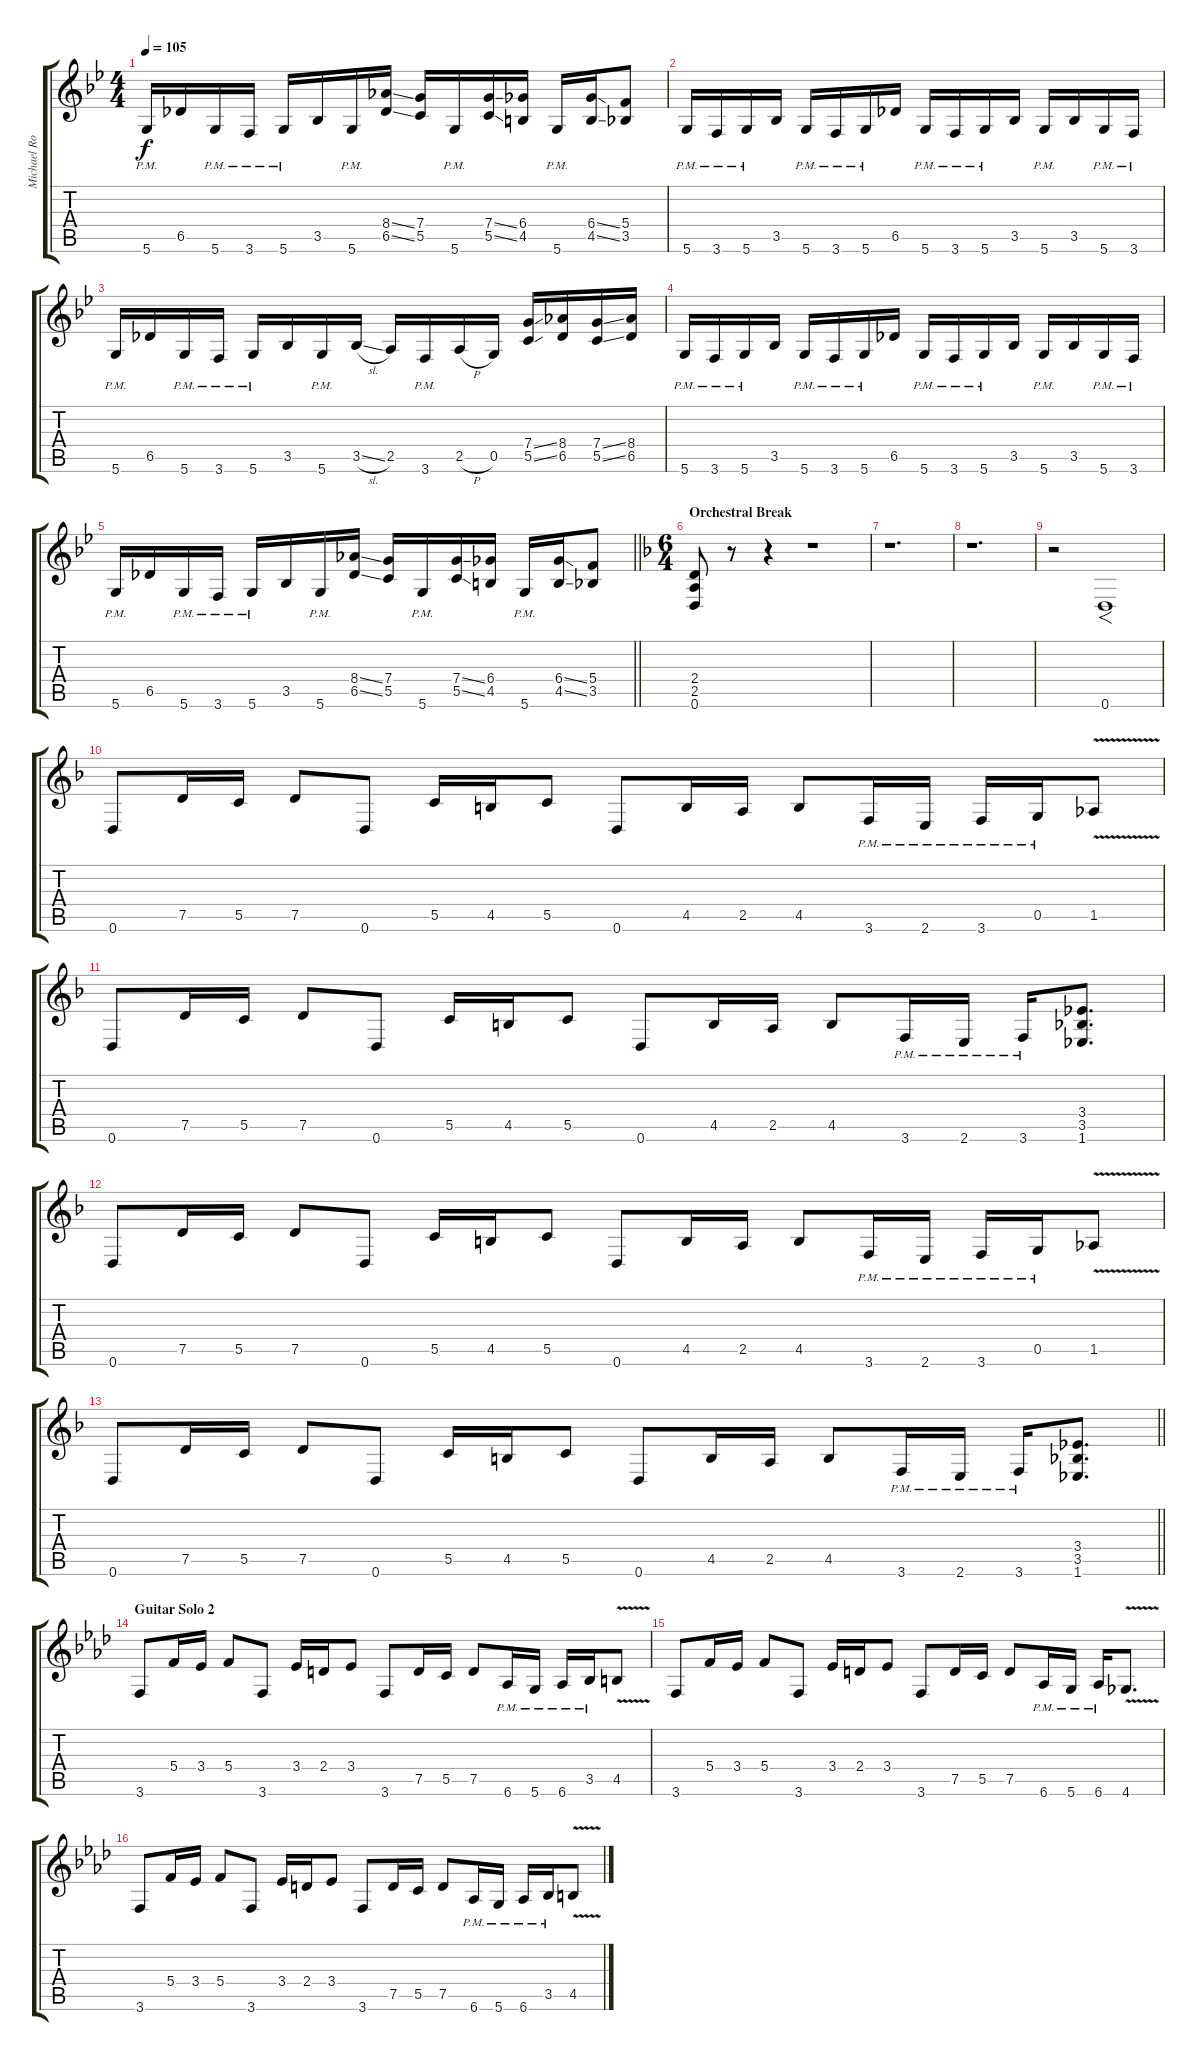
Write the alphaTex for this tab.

\track ("Michael Romeo Gtr. L" "Michael Ro") {instrument distortionguitar}
\staff {score tabs}
\tuning (D4 A3 F3 C3 G2 D2) {hide}
\ts (4 4)
\tempo 105
\clef g2
\ks gminor
5.6{pm}.16{dy f} 6.5.16 5.6{pm}.16 3.6{pm}.16 5.6{pm}.16 3.5.16 5.6{pm}.16 (8.4{ss} 6.5{ss}).16 (7.4 5.5).16 5.6{pm}.16 (7.4{ss} 5.5{ss}).16 (6.4 4.5).16 5.6{pm}.16 (6.4{ss} 4.5{ss}).16 (5.4 3.5).8 |
5.6{pm}.16 3.6{pm}.16 5.6{pm}.16 3.5.16 5.6{pm}.16 3.6{pm}.16 5.6{pm}.16 6.5.16 5.6{pm}.16 3.6{pm}.16 5.6{pm}.16 3.5.16 5.6{pm}.16 3.5.16 5.6{pm}.16 3.6{pm}.16 |
5.6{pm}.16 6.5.16 5.6{pm}.16 3.6{pm}.16 5.6{pm}.16 3.5.16 5.6{pm}.16 3.5{sl}.16 2.5.16 3.6{pm}.16 2.5{h}.16 0.5.16 (7.4{ss} 5.5{ss}).16 (8.4 6.5).16 (7.4{ss} 5.5{ss}).16 (8.4 6.5).16 |
5.6{pm}.16 3.6{pm}.16 5.6{pm}.16 3.5.16 5.6{pm}.16 3.6{pm}.16 5.6{pm}.16 6.5.16 5.6{pm}.16 3.6{pm}.16 5.6{pm}.16 3.5.16 5.6{pm}.16 3.5.16 5.6{pm}.16 3.6{pm}.16 |
\barLineRight lightlight
5.6{pm}.16 6.5.16 5.6{pm}.16 3.6{pm}.16 5.6{pm}.16 3.5.16 5.6{pm}.16 (8.4{ss} 6.5{ss}).16 (7.4 5.5).16 5.6{pm}.16 (7.4{ss} 5.5{ss}).16 (6.4 4.5).16 5.6{pm}.16 (6.4{ss} 4.5{ss}).16 (5.4 3.5).8 |
\ts (6 4)
\section ("" "Orchestral Break")
\ks dminor
(2.4 2.5 0.6).8 r.8 r.4 r.1 |
r.1{d} |
r.1{d} |
r.2 0.6.1{f} |
0.6.8 7.5.16 5.5.16 7.5.8 0.6.8 5.5.16 4.5.16 5.5.8 0.6.8 4.5.16 2.5.16 4.5.8 3.6{pm}.16 2.6{pm}.16 3.6{pm}.16 0.5{pm}.16 1.5{v}.8 |
0.6.8 7.5.16 5.5.16 7.5.8 0.6.8 5.5.16 4.5.16 5.5.8 0.6.8 4.5.16 2.5.16 4.5.8 3.6{pm}.16 2.6{pm}.16 3.6{pm}.16 (3.4 3.5 1.6).8{d} |
0.6.8 7.5.16 5.5.16 7.5.8 0.6.8 5.5.16 4.5.16 5.5.8 0.6.8 4.5.16 2.5.16 4.5.8 3.6{pm}.16 2.6{pm}.16 3.6{pm}.16 0.5{pm}.16 1.5{v}.8 |
\barLineRight lightlight
0.6.8 7.5.16 5.5.16 7.5.8 0.6.8 5.5.16 4.5.16 5.5.8 0.6.8 4.5.16 2.5.16 4.5.8 3.6{pm}.16 2.6{pm}.16 3.6{pm}.16 (3.4 3.5 1.6).8{d} |
\section ("" "Guitar Solo 2")
\ks fminor
3.6.8 5.4.16 3.4.16 5.4.8 3.6.8 3.4.16 2.4.16 3.4.8 3.6.8 7.5.16 5.5.16 7.5.8 6.6{pm}.16 5.6{pm}.16 6.6{pm}.16 3.5{pm}.16 4.5{v}.8 |
3.6.8 5.4.16 3.4.16 5.4.8 3.6.8 3.4.16 2.4.16 3.4.8 3.6.8 7.5.16 5.5.16 7.5.8 6.6{pm}.16 5.6{pm}.16 6.6{pm}.16 4.6{v}.8{d} |
3.6.8 5.4.16 3.4.16 5.4.8 3.6.8 3.4.16 2.4.16 3.4.8 3.6.8 7.5.16 5.5.16 7.5.8 6.6{pm}.16 5.6{pm}.16 6.6{pm}.16 3.5{pm}.16 4.5{v}.8
